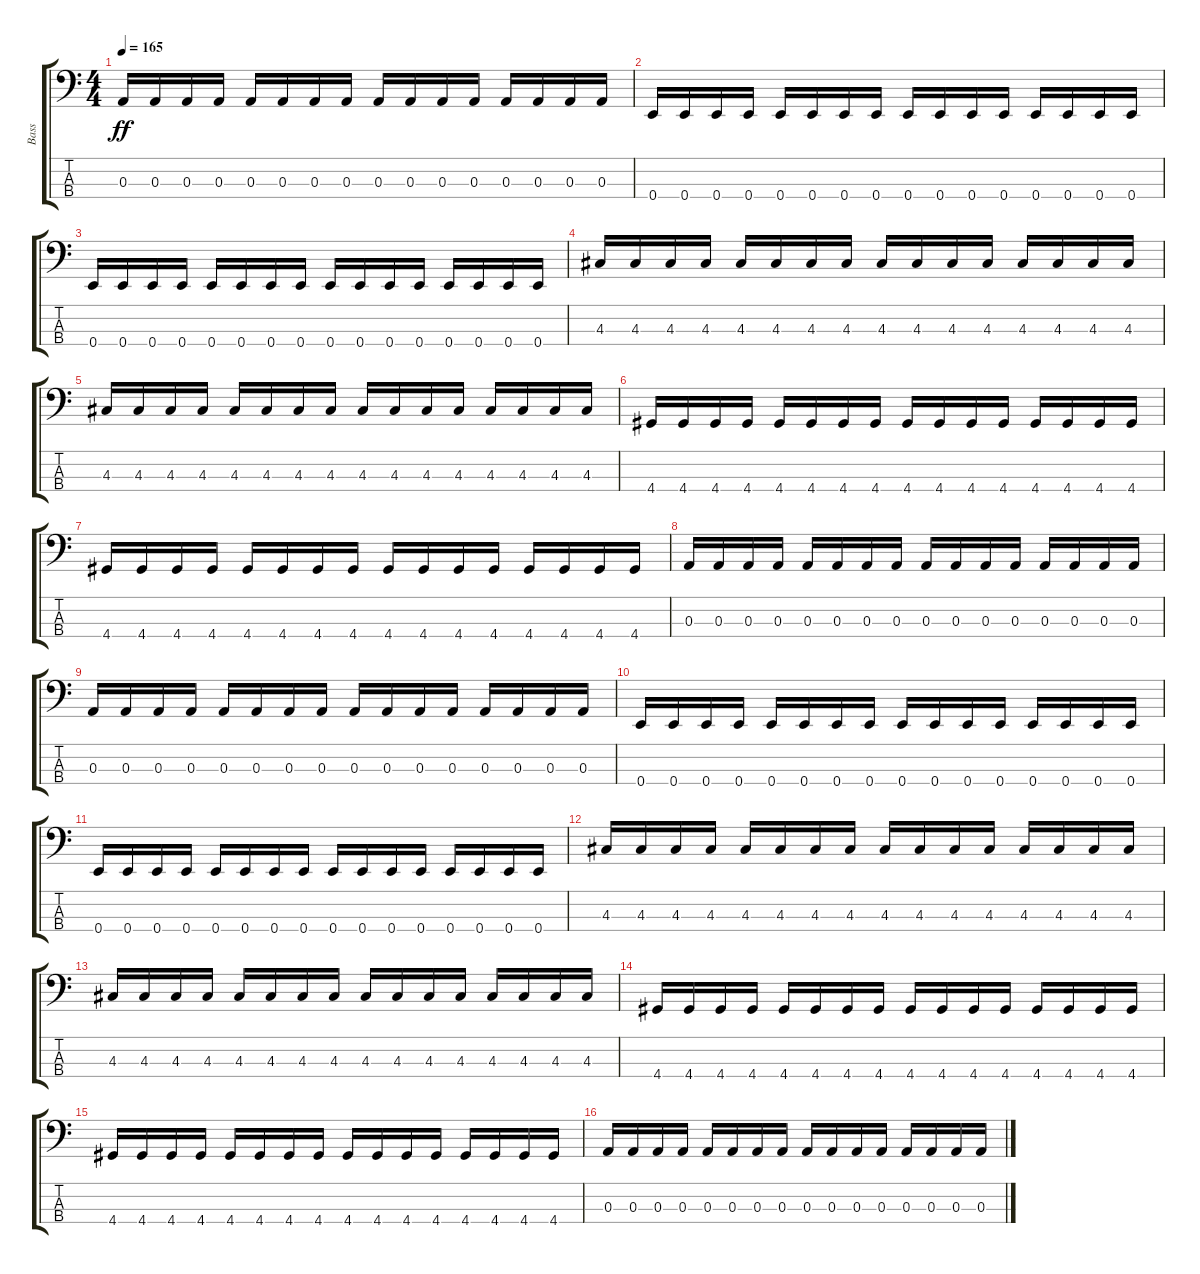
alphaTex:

\track ("Bass" "Bass") {instrument electricbassfinger}
\staff {score tabs}
\tuning (G2 D2 A1 E1) {hide}
\ts (4 4)
\tempo 165
\clef f4
\ks c
0.3.16{dy ff} 0.3.16 0.3.16 0.3.16 0.3.16 0.3.16 0.3.16 0.3.16 0.3.16 0.3.16 0.3.16 0.3.16 0.3.16 0.3.16 0.3.16 0.3.16 |
0.4.16 0.4.16 0.4.16 0.4.16 0.4.16 0.4.16 0.4.16 0.4.16 0.4.16 0.4.16 0.4.16 0.4.16 0.4.16 0.4.16 0.4.16 0.4.16 |
0.4.16 0.4.16 0.4.16 0.4.16 0.4.16 0.4.16 0.4.16 0.4.16 0.4.16 0.4.16 0.4.16 0.4.16 0.4.16 0.4.16 0.4.16 0.4.16 |
4.3.16 4.3.16 4.3.16 4.3.16 4.3.16 4.3.16 4.3.16 4.3.16 4.3.16 4.3.16 4.3.16 4.3.16 4.3.16 4.3.16 4.3.16 4.3.16 |
4.3.16 4.3.16 4.3.16 4.3.16 4.3.16 4.3.16 4.3.16 4.3.16 4.3.16 4.3.16 4.3.16 4.3.16 4.3.16 4.3.16 4.3.16 4.3.16 |
4.4.16 4.4.16 4.4.16 4.4.16 4.4.16 4.4.16 4.4.16 4.4.16 4.4.16 4.4.16 4.4.16 4.4.16 4.4.16 4.4.16 4.4.16 4.4.16 |
4.4.16 4.4.16 4.4.16 4.4.16 4.4.16 4.4.16 4.4.16 4.4.16 4.4.16 4.4.16 4.4.16 4.4.16 4.4.16 4.4.16 4.4.16 4.4.16 |
0.3.16 0.3.16 0.3.16 0.3.16 0.3.16 0.3.16 0.3.16 0.3.16 0.3.16 0.3.16 0.3.16 0.3.16 0.3.16 0.3.16 0.3.16 0.3.16 |
0.3.16 0.3.16 0.3.16 0.3.16 0.3.16 0.3.16 0.3.16 0.3.16 0.3.16 0.3.16 0.3.16 0.3.16 0.3.16 0.3.16 0.3.16 0.3.16 |
0.4.16 0.4.16 0.4.16 0.4.16 0.4.16 0.4.16 0.4.16 0.4.16 0.4.16 0.4.16 0.4.16 0.4.16 0.4.16 0.4.16 0.4.16 0.4.16 |
0.4.16 0.4.16 0.4.16 0.4.16 0.4.16 0.4.16 0.4.16 0.4.16 0.4.16 0.4.16 0.4.16 0.4.16 0.4.16 0.4.16 0.4.16 0.4.16 |
4.3.16 4.3.16 4.3.16 4.3.16 4.3.16 4.3.16 4.3.16 4.3.16 4.3.16 4.3.16 4.3.16 4.3.16 4.3.16 4.3.16 4.3.16 4.3.16 |
4.3.16 4.3.16 4.3.16 4.3.16 4.3.16 4.3.16 4.3.16 4.3.16 4.3.16 4.3.16 4.3.16 4.3.16 4.3.16 4.3.16 4.3.16 4.3.16 |
4.4.16 4.4.16 4.4.16 4.4.16 4.4.16 4.4.16 4.4.16 4.4.16 4.4.16 4.4.16 4.4.16 4.4.16 4.4.16 4.4.16 4.4.16 4.4.16 |
4.4.16 4.4.16 4.4.16 4.4.16 4.4.16 4.4.16 4.4.16 4.4.16 4.4.16 4.4.16 4.4.16 4.4.16 4.4.16 4.4.16 4.4.16 4.4.16 |
0.3.16 0.3.16 0.3.16 0.3.16 0.3.16 0.3.16 0.3.16 0.3.16 0.3.16 0.3.16 0.3.16 0.3.16 0.3.16 0.3.16 0.3.16 0.3.16
